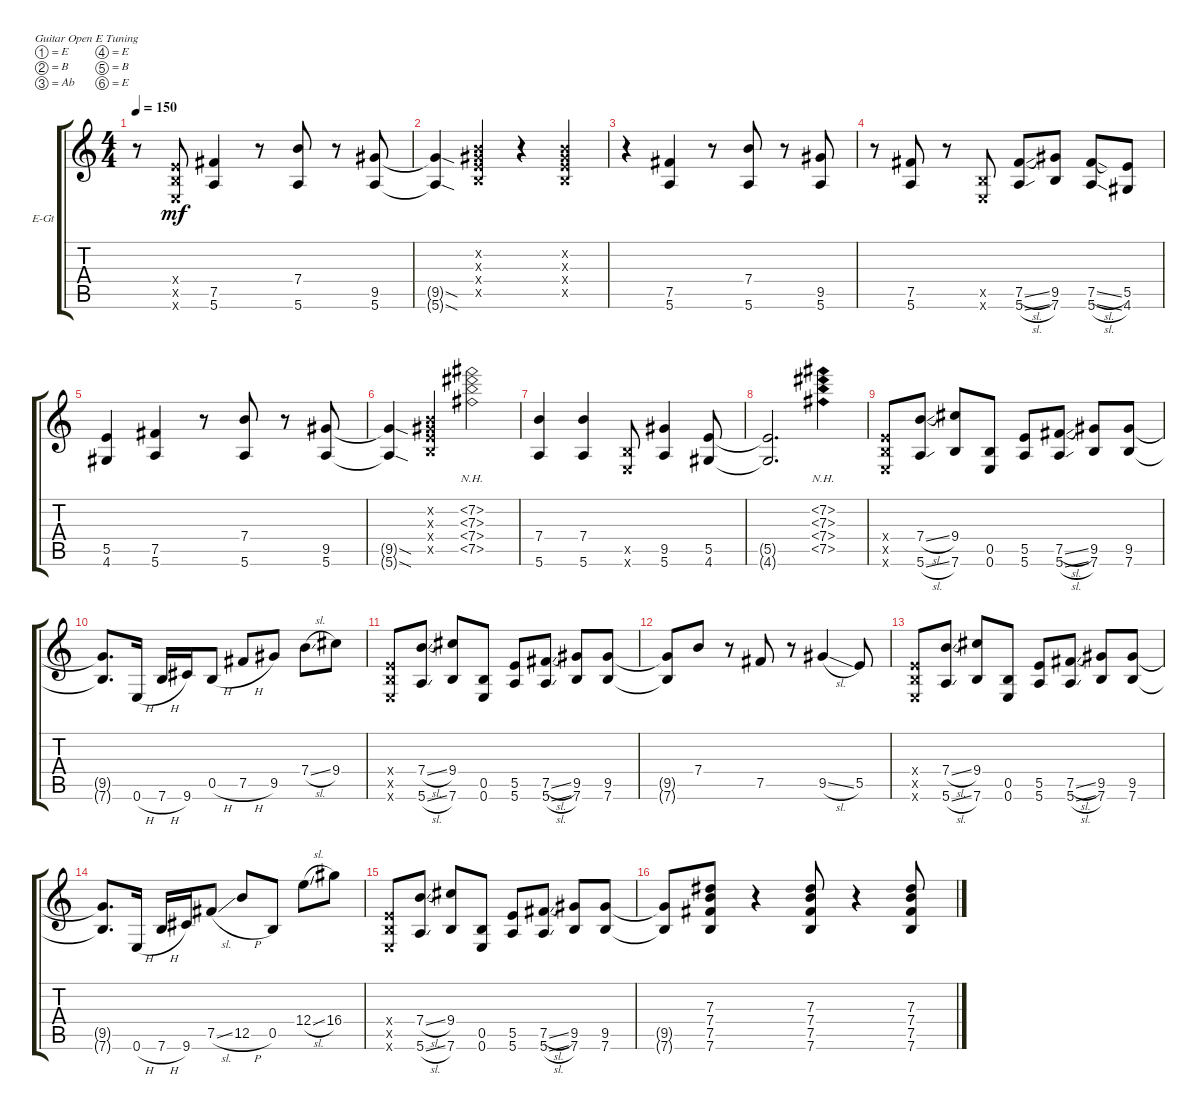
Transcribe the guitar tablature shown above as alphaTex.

\defaultSystemsLayout 4
\bracketExtendMode groupsimilarinstruments
\firstSystemTrackNameOrientation horizontal
\otherSystemsTrackNameOrientation horizontal
\track ("Electric Guitar" "E-Gt") {instrument electricguitarclean}
\staff {score tabs}
\tuning (E4 B3 Ab3 E3 B2 E2)
\ts (4 4)
\tempo 150
\clef g2
\ks c
r.8{dy mf} (0.4{x} 0.5{x} 0.6{x}).8 (5.6 7.5).4 r.8 (5.6 7.4).8 r.8 (5.6 9.5).8 |
(9.5{sod t} 5.6{sod t}).4 (0.5{x} 0.4{x} 0.3{x} 0.2{x}).4 r.4 (0.5{x} 0.4{x} 0.3{x} 0.2{x}).4 |
r.4 (5.6 7.5).4 r.8 (5.6 7.4).8 r.8 (5.6 9.5).8 |
r.8 (5.6 7.5).8 r.8 (0.6{x} 0.5{x}).8 (5.6{sl} 7.5{sl}).8 (7.6 9.5).8 (5.6{sl} 7.5{sl}).8 (4.6 5.5).8 |
(4.6 5.5).4 (5.6 7.5).4 r.8 (5.6 7.4).8 r.8 (5.6 9.5).8 |
(5.6{sod t} 9.5{sod t}).4 (0.5{x} 0.4{x} 0.3{x} 0.2{x}).4 (7.5{nh} 7.4{nh} 7.3{nh} 7.2{nh}).2 |
(5.6 7.4).4 (5.6 7.4).4 (0.6{x} 0.5{x}).8 (5.6 9.5).4 (4.6 5.5).8 |
(4.6{t} 5.5{t}).2{d} (7.5{nh} 7.4{nh} 7.3{nh} 7.2{nh}).4 |
(0.4{x} 0.5{x} 0.6{x}).8 (5.6{sl} 7.4{sl}).8 (9.4 7.6).8 (0.6 0.5).8 (5.6 5.5).8 (5.6{sl} 7.5{sl}).8 (7.6 9.5).8 (7.6 9.5).8 |
(7.6{t} 9.5{t}).8{d} 0.6{h}.16 7.6{h}.16 9.6.16 0.5{h}.8 7.5{h}.8 9.5.8 7.4{sl}.8 9.4.8 |
(0.4{x} 0.5{x} 0.6{x}).8 (5.6{sl} 7.4{sl}).8 (9.4 7.6).8 (0.6 0.5).8 (5.6 5.5).8 (5.6{sl} 7.5{sl}).8 (7.6 9.5).8 (7.6 9.5).8 |
(7.6{t} 9.5{t}).8 7.4.8 r.8 7.5.8 r.8 9.5{sl}.4 5.5.8 |
(0.4{x} 0.5{x} 0.6{x}).8 (5.6{sl} 7.4{sl}).8 (9.4 7.6).8 (0.6 0.5).8 (5.6 5.5).8 (5.6{sl} 7.5{sl}).8 (7.6 9.5).8 (7.6 9.5).8 |
(7.6{t} 9.5{t}).8{d} 0.6{h}.16 7.6{h}.16 9.6.16 7.5{sl}.8 12.5{h}.8 0.5.8 12.4{sl}.8 16.4.8 |
(0.4{x} 0.5{x} 0.6{x}).8 (5.6{sl} 7.4{sl}).8 (9.4 7.6).8 (0.6 0.5).8 (5.6 5.5).8 (5.6{sl} 7.5{sl}).8 (7.6 9.5).8 (7.6 9.5).8 |
(7.6{t} 9.5{t}).8 (7.6 7.5 7.4 7.3).8 r.4 (7.3 7.4 7.5 7.6).8 r.4 (7.6 7.5 7.4 7.3).8
